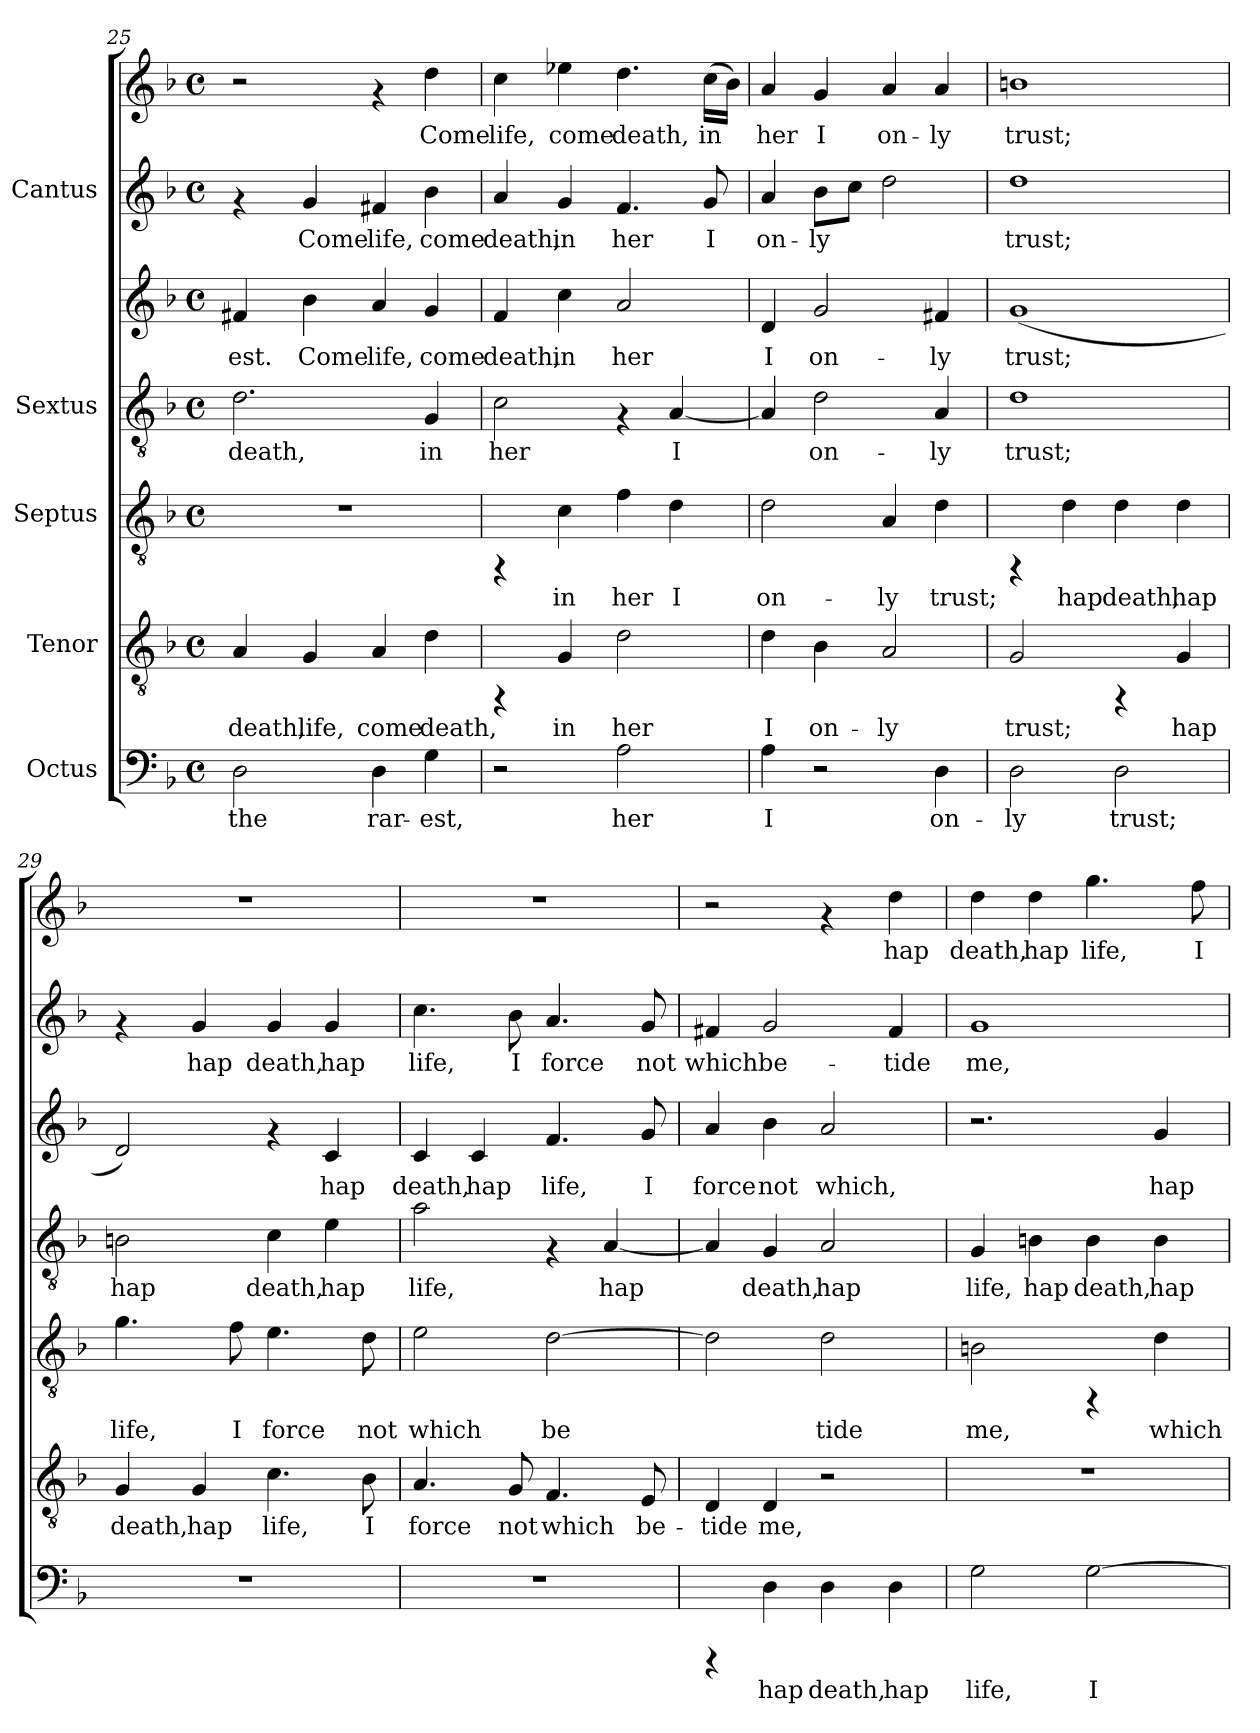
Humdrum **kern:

**kern	**text	**kern	**text	**kern	**text	**kern	**text	**kern	**text	**kern	**text	**kern	**text
*part5	*part5	*part4	*part4	*part3	*part3	*part2	*part2	*part2	*part2	*part1	*part1	*part1	*part1
*staff7	*staff7	*staff6	*staff6	*staff5	*staff5	*staff4	*staff4	*staff3	*staff3	*staff2	*staff2	*staff1	*staff1
*I"Octus	*	*I"Tenor	*	*I"Septus	*	*I"Sextus	*	*	*	*I"Cantus	*	*	*
*clefF4	*	*clefGv2	*	*clefGv2	*	*clefGv2	*	*clefG2	*	*clefG2	*	*clefG2	*
*k[b-]	*	*k[b-]	*	*k[b-]	*	*k[b-]	*	*k[b-]	*	*k[b-]	*	*k[b-]	*
*F:	*	*F:	*	*F:	*	*F:	*	*F:	*	*F:	*	*F:	*
*M4/4	*	*M4/4	*	*M4/4	*	*M4/4	*	*M4/4	*	*M4/4	*	*M4/4	*
*met(c)	*	*met(c)	*	*met(c)	*	*met(c)	*	*met(c)	*	*met(c)	*	*met(c)	*
=25	=25	=25	=25	=25	=25	=25	=25	=25	=25	=25	=25	=25	=25
!	!LO:LY:b:cj	!	!LO:LY:b:cj	!	!	!	!LO:LY:b:cj	!	!LO:LY:b:cj	!	!	!	!
2D\	the	4A/	death,	1r	.	2.d\	death,	4f#X/	est.	4rf	.	2r	.
!	!	!	!LO:LY:b:cj	!	!	!	!	!	!LO:LY:b:cj	!	!LO:LY:b:cj	!	!
.	.	4G/	life,	.	.	.	.	4b-\	Come	4g/	Come	.	.
!	!LO:LY:b:cj	!	!LO:LY:b:cj	!	!	!	!	!	!LO:LY:b:cj	!	!LO:LY:b:cj	!	!
4D\	rar-	4A/	come	.	.	.	.	4a/	life,	4f#X/	life,	4rf	.
!	!LO:LY:b:cj	!	!LO:LY:b:cj	!	!	!	!LO:LY:b:cj	!	!LO:LY:b:cj	!	!LO:LY:b:cj	!	!LO:LY:b:cj
4G\	-est,	4d\	death,	.	.	4G/	in	4g/	come	4b-\	come	4dd\	Come
=26	=26	=26	=26	=26	=26	=26	=26	=26	=26	=26	=26	=26	=26
!	!	!	!	!	!	!	!LO:LY:b:cj	!	!LO:LY:b:cj	!	!LO:LY:b:cj	!	!LO:LY:b:cj
2r	.	4rFF	.	4rFF	.	2c\	her	4f/	death,	4a/	death,	4cc\	life,
!	!	!	!LO:LY:b:cj	!	!LO:LY:b:cj	!	!	!	!LO:LY:b:cj	!	!LO:LY:b:cj	!	!LO:LY:b:cj
.	.	4G/	in	4c\	in	.	.	4cc\	in	4g/	in	4ee-X\	come
!	!LO:LY:b:cj	!	!LO:LY:b:cj	!	!LO:LY:b:cj	!	!	!	!LO:LY:b:cj	!	!LO:LY:b:cj	!	!LO:LY:b:cj
2A\	her	2d\	her	4f\	her	4rF	.	2a/	her	4.f/	her	4.dd\	death,
!	!	!	!	!	!LO:LY:b:cj	!	!LO:LY:b:cj	!	!	!	!	!	!
.	.	.	.	4d\	I	[<4A/	I	.	.	.	.	.	.
!	!	!	!	!	!	!	!	!	!	!	!LO:LY:b:cj	!	!LO:LY:b:cj
.	.	.	.	.	.	.	.	.	.	8g/	I	(>16cc\L	in
!	!	!	!	!	!	!	!	!	!	!	!	!	!LO:LY:b:cj
.	.	.	.	.	.	.	.	.	.	.	.	16b-\J)	.
=27	=27	=27	=27	=27	=27	=27	=27	=27	=27	=27	=27	=27	=27
!	!LO:LY:b:cj	!	!LO:LY:b:cj	!	!LO:LY:b:cj	!	!LO:LY:b:cj	!	!LO:LY:b:cj	!	!LO:LY:b:cj	!	!LO:LY:b:cj
4A\	I	4d\	I	2d\	on-	4A/]	.	4d/	I	4a/	on-	4a/	her
!	!	!	!LO:LY:b:cj	!	!	!	!LO:LY:b:cj	!	!LO:LY:b:cj	!	!LO:LY:b:cj	!	!LO:LY:b:cj
2r	.	4B-\	on-	.	.	2d\	on-	2g/	on-	8b-\L	-ly	4g/	I
!	!	!	!	!	!	!	!	!	!	!	!LO:LY:b:cj	!	!
.	.	.	.	.	.	.	.	.	.	8cc\J	.	.	.
!	!	!	!LO:LY:b:cj	!	!LO:LY:b:cj	!	!	!	!	!	!LO:LY:b:cj	!	!LO:LY:b:cj
.	.	2A/	-ly	4A/	-ly	.	.	.	.	2dd\	.	4a/	on-
!	!LO:LY:b:cj	!	!	!	!LO:LY:b:cj	!	!LO:LY:b:cj	!	!LO:LY:b:cj	!	!	!	!LO:LY:b:cj
4D\	on-	.	.	4d\	trust;	4A/	-ly	4f#X/	-ly	.	.	4a/	-ly
!!LO:LB:g=z
=28	=28	=28	=28	=28	=28	=28	=28	=28	=28	=28	=28	=28	=28
!	!LO:LY:b:cj	!	!LO:LY:b:cj	!	!	!	!LO:LY:b:cj	!	!LO:LY:b:cj	!	!LO:LY:b:cj	!	!LO:LY:b:cj
2D\	-ly	2G/	trust;	4rFF	.	1d	trust;	(<1g	trust;	1dd	trust;	1bn	trust;
!	!	!	!	!	!LO:LY:b:cj	!	!	!	!	!	!	!	!
.	.	.	.	4d\	hap	.	.	.	.	.	.	.	.
!	!LO:LY:b:cj	!	!	!	!LO:LY:b:cj	!	!	!	!	!	!	!	!
2D\	trust;	4rFF	.	4d\	death,	.	.	.	.	.	.	.	.
!	!	!	!LO:LY:b:cj	!	!LO:LY:b:cj	!	!	!	!	!	!	!	!
.	.	4G/	hap	4d\	hap	.	.	.	.	.	.	.	.
=29	=29	=29	=29	=29	=29	=29	=29	=29	=29	=29	=29	=29	=29
!	!	!	!LO:LY:b:cj	!	!LO:LY:b:cj	!	!LO:LY:b:cj	!	!LO:LY:b:cj	!	!	!	!
1r	.	4G/	death,	4.g\	life,	2Bn\	hap	2d/)	.	4rf	.	1r	.
!	!	!	!LO:LY:b:cj	!	!	!	!	!	!	!	!LO:LY:b:cj	!	!
.	.	4G/	hap	.	.	.	.	.	.	4g/	hap	.	.
!	!	!	!	!	!LO:LY:b:cj	!	!	!	!	!	!	!	!
.	.	.	.	8f\	I	.	.	.	.	.	.	.	.
!	!	!	!LO:LY:b:cj	!	!LO:LY:b:cj	!	!LO:LY:b:cj	!	!	!	!LO:LY:b:cj	!	!
.	.	4.c\	life,	4.e\	force	4c\	death,	4rf	.	4g/	death,	.	.
!	!	!	!	!	!	!	!LO:LY:b:cj	!	!LO:LY:b:cj	!	!LO:LY:b:cj	!	!
.	.	.	.	.	.	4e\	hap	4c/	hap	4g/	hap	.	.
!	!	!	!LO:LY:b:cj	!	!LO:LY:b:cj	!	!	!	!	!	!	!	!
.	.	8B-\	I	8d\	not	.	.	.	.	.	.	.	.
=30	=30	=30	=30	=30	=30	=30	=30	=30	=30	=30	=30	=30	=30
!	!	!	!LO:LY:b:cj	!	!LO:LY:b:cj	!	!LO:LY:b:cj	!	!LO:LY:b:cj	!	!LO:LY:b:cj	!	!
1r	.	4.A/	force	2e\	which	2a\	life,	4c/	death,	4.cc\	life,	1r	.
!	!	!	!	!	!	!	!	!	!LO:LY:b:cj	!	!	!	!
.	.	.	.	.	.	.	.	4c/	hap	.	.	.	.
!	!	!	!LO:LY:b:cj	!	!	!	!	!	!	!	!LO:LY:b:cj	!	!
.	.	8G/	not	.	.	.	.	.	.	8b-\	I	.	.
!	!	!	!LO:LY:b:cj	!	!LO:LY:b:cj	!	!	!	!LO:LY:b:cj	!	!LO:LY:b:cj	!	!
.	.	4.F/	which	[>2d\	be-	4rF	.	4.f/	life,	4.a/	force	.	.
!	!	!	!	!	!	!	!LO:LY:b:cj	!	!	!	!	!	!
.	.	.	.	.	.	[<4A/	hap	.	.	.	.	.	.
!	!	!	!LO:LY:b:cj	!	!	!	!	!	!LO:LY:b:cj	!	!LO:LY:b:cj	!	!
.	.	8E/	be-	.	.	.	.	8g/	I	8g/	not	.	.
=31	=31	=31	=31	=31	=31	=31	=31	=31	=31	=31	=31	=31	=31
!	!	!	!LO:LY:b:cj	!	!LO:LY:b:cj	!	!LO:LY:b:cj	!	!LO:LY:b:cj	!	!LO:LY:b:cj	!	!
4rCCC	.	4D/	-tide	2d\]	-	4A/]	.	4a/	force	4f#X/	which	2r	.
!	!LO:LY:b:cj	!	!LO:LY:b:cj	!	!	!	!LO:LY:b:cj	!	!LO:LY:b:cj	!	!LO:LY:b:cj	!	!
4D\	hap	4D/	me,	.	.	4G/	death,	4b-\	not	2g/	be-	.	.
!	!LO:LY:b:cj	!	!	!	!LO:LY:b:cj	!	!LO:LY:b:cj	!	!LO:LY:b:cj	!	!	!	!
4D\	death,	2r	.	2d\	tide	2A/	hap	2a/	which,	.	.	4rf	.
!	!LO:LY:b:cj	!	!	!	!	!	!	!	!	!	!LO:LY:b:cj	!	!LO:LY:b:cj
4D\	hap	.	.	.	.	.	.	.	.	4f#/	-tide	4dd\	hap
!!LO:PB:g=z
=32	=32	=32	=32	=32	=32	=32	=32	=32	=32	=32	=32	=32	=32
!	!LO:LY:b:cj	!	!	!	!LO:LY:b:cj	!	!LO:LY:b:cj	!	!	!	!LO:LY:b:cj	!	!LO:LY:b:cj
2G\	life,	1r	.	2Bn\	me,	4G/	life,	2.r	.	1g	me,	4dd\	death,
!	!	!	!	!	!	!	!LO:LY:b:cj	!	!	!	!	!	!LO:LY:b:cj
.	.	.	.	.	.	4Bn\	hap	.	.	.	.	4dd\	hap
!	!LO:LY:b:cj	!	!	!	!	!	!LO:LY:b:cj	!	!	!	!	!	!LO:LY:b:cj
[>2G\	I	.	.	4rFF	.	4B\	death,	.	.	.	.	4.gg\	life,
!	!	!	!	!	!LO:LY:b:cj	!	!LO:LY:b:cj	!	!LO:LY:b:cj	!	!	!	!
.	.	.	.	4d\	which	4B\	hap	4g/	hap	.	.	.	.
!	!	!	!	!	!	!	!	!	!	!	!	!	!LO:LY:b:cj
.	.	.	.	.	.	.	.	.	.	.	.	8ff\	I
=	=	=	=	=	=	=	=	=	=	=	=	=	=
*-	*-	*-	*-	*-	*-	*-	*-	*-	*-	*-	*-	*-	*-
